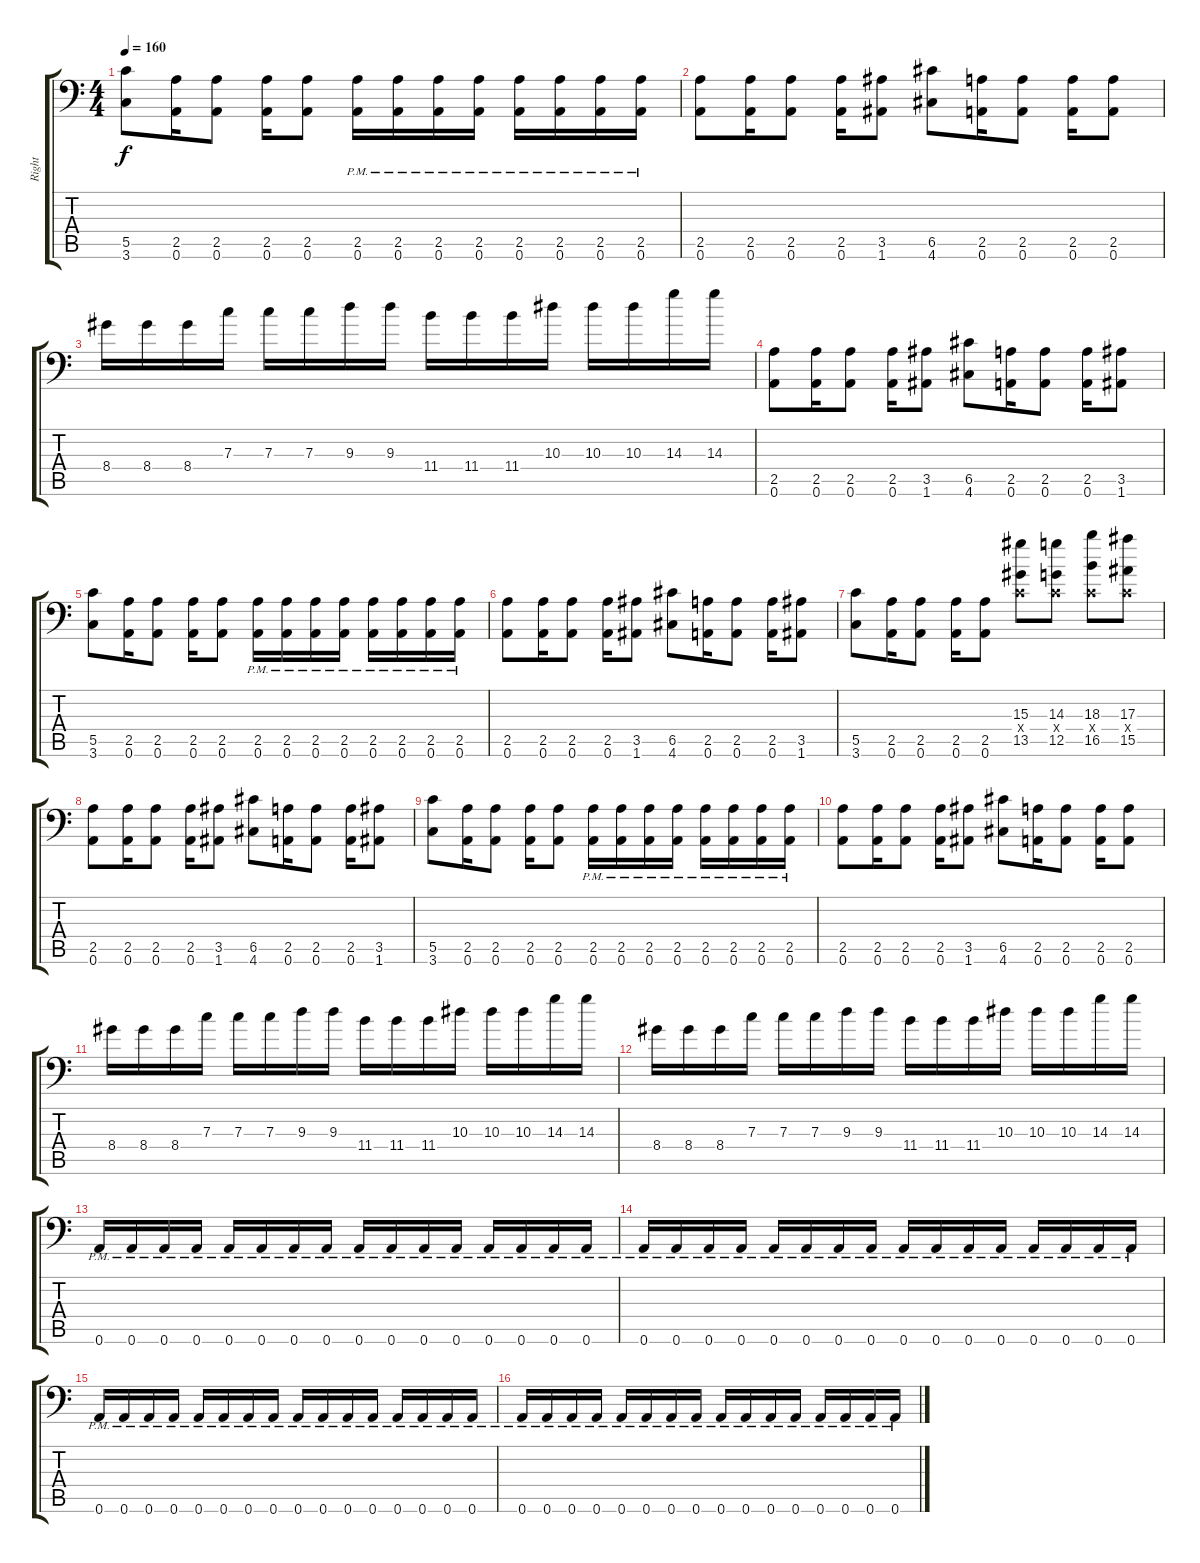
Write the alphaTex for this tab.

\track ("Right" "Right") {instrument distortionguitar}
\staff {score tabs}
\tuning (D4 A3 F3 C3 G2 A1) {hide}
\ts (4 4)
\tempo 160
\clef f4
\ks c
(5.5 3.6).8{dy f} (2.5 0.6).16 (2.5 0.6).8 (2.5 0.6).16 (2.5 0.6).8 (2.5{pm} 0.6{pm}).16 (2.5{pm} 0.6{pm}).16 (2.5{pm} 0.6{pm}).16 (2.5{pm} 0.6{pm}).16 (2.5{pm} 0.6{pm}).16 (2.5{pm} 0.6{pm}).16 (2.5{pm} 0.6{pm}).16 (2.5{pm} 0.6{pm}).16 |
(2.5 0.6).8 (2.5 0.6).16 (2.5 0.6).8 (2.5 0.6).16 (3.5 1.6).8 (6.5 4.6).8 (2.5 0.6).16 (2.5 0.6).8 (2.5 0.6).16 (2.5 0.6).8 |
8.4.16 8.4.16 8.4.16 7.3.16 7.3.16 7.3.16 9.3.16 9.3.16 11.4.16 11.4.16 11.4.16 10.3.16 10.3.16 10.3.16 14.3.16 14.3.16 |
(2.5 0.6).8 (2.5 0.6).16 (2.5 0.6).8 (2.5 0.6).16 (3.5 1.6).8 (6.5 4.6).8 (2.5 0.6).16 (2.5 0.6).8 (2.5 0.6).16 (3.5 1.6).8 |
(5.5 3.6).8 (2.5 0.6).16 (2.5 0.6).8 (2.5 0.6).16 (2.5 0.6).8 (2.5{pm} 0.6{pm}).16 (2.5{pm} 0.6{pm}).16 (2.5{pm} 0.6{pm}).16 (2.5{pm} 0.6{pm}).16 (2.5{pm} 0.6{pm}).16 (2.5{pm} 0.6{pm}).16 (2.5{pm} 0.6{pm}).16 (2.5{pm} 0.6{pm}).16 |
(2.5 0.6).8 (2.5 0.6).16 (2.5 0.6).8 (2.5 0.6).16 (3.5 1.6).8 (6.5 4.6).8 (2.5 0.6).16 (2.5 0.6).8 (2.5 0.6).16 (3.5 1.6).8 |
(5.5 3.6).8 (2.5 0.6).16 (2.5 0.6).8 (2.5 0.6).16 (2.5 0.6).8 (15.3 0.4{x} 13.5).8 (14.3 0.4{x} 12.5).8 (18.3 0.4{x} 16.5).8 (17.3 0.4{x} 15.5).8 |
(2.5 0.6).8 (2.5 0.6).16 (2.5 0.6).8 (2.5 0.6).16 (3.5 1.6).8 (6.5 4.6).8 (2.5 0.6).16 (2.5 0.6).8 (2.5 0.6).16 (3.5 1.6).8 |
(5.5 3.6).8 (2.5 0.6).16 (2.5 0.6).8 (2.5 0.6).16 (2.5 0.6).8 (2.5{pm} 0.6{pm}).16 (2.5{pm} 0.6{pm}).16 (2.5{pm} 0.6{pm}).16 (2.5{pm} 0.6{pm}).16 (2.5{pm} 0.6{pm}).16 (2.5{pm} 0.6{pm}).16 (2.5{pm} 0.6{pm}).16 (2.5{pm} 0.6{pm}).16 |
(2.5 0.6).8 (2.5 0.6).16 (2.5 0.6).8 (2.5 0.6).16 (3.5 1.6).8 (6.5 4.6).8 (2.5 0.6).16 (2.5 0.6).8 (2.5 0.6).16 (2.5 0.6).8 |
8.4.16 8.4.16 8.4.16 7.3.16 7.3.16 7.3.16 9.3.16 9.3.16 11.4.16 11.4.16 11.4.16 10.3.16 10.3.16 10.3.16 14.3.16 14.3.16 |
8.4.16 8.4.16 8.4.16 7.3.16 7.3.16 7.3.16 9.3.16 9.3.16 11.4.16 11.4.16 11.4.16 10.3.16 10.3.16 10.3.16 14.3.16 14.3.16 |
0.6{pm}.16 0.6{pm}.16 0.6{pm}.16 0.6{pm}.16 0.6{pm}.16 0.6{pm}.16 0.6{pm}.16 0.6{pm}.16 0.6{pm}.16 0.6{pm}.16 0.6{pm}.16 0.6{pm}.16 0.6{pm}.16 0.6{pm}.16 0.6{pm}.16 0.6{pm}.16 |
0.6{pm}.16 0.6{pm}.16 0.6{pm}.16 0.6{pm}.16 0.6{pm}.16 0.6{pm}.16 0.6{pm}.16 0.6{pm}.16 0.6{pm}.16 0.6{pm}.16 0.6{pm}.16 0.6{pm}.16 0.6{pm}.16 0.6{pm}.16 0.6{pm}.16 0.6{pm}.16 |
0.6{pm}.16 0.6{pm}.16 0.6{pm}.16 0.6{pm}.16 0.6{pm}.16 0.6{pm}.16 0.6{pm}.16 0.6{pm}.16 0.6{pm}.16 0.6{pm}.16 0.6{pm}.16 0.6{pm}.16 0.6{pm}.16 0.6{pm}.16 0.6{pm}.16 0.6{pm}.16 |
0.6{pm}.16 0.6{pm}.16 0.6{pm}.16 0.6{pm}.16 0.6{pm}.16 0.6{pm}.16 0.6{pm}.16 0.6{pm}.16 0.6{pm}.16 0.6{pm}.16 0.6{pm}.16 0.6{pm}.16 0.6{pm}.16 0.6{pm}.16 0.6{pm}.16 0.6{pm}.16
